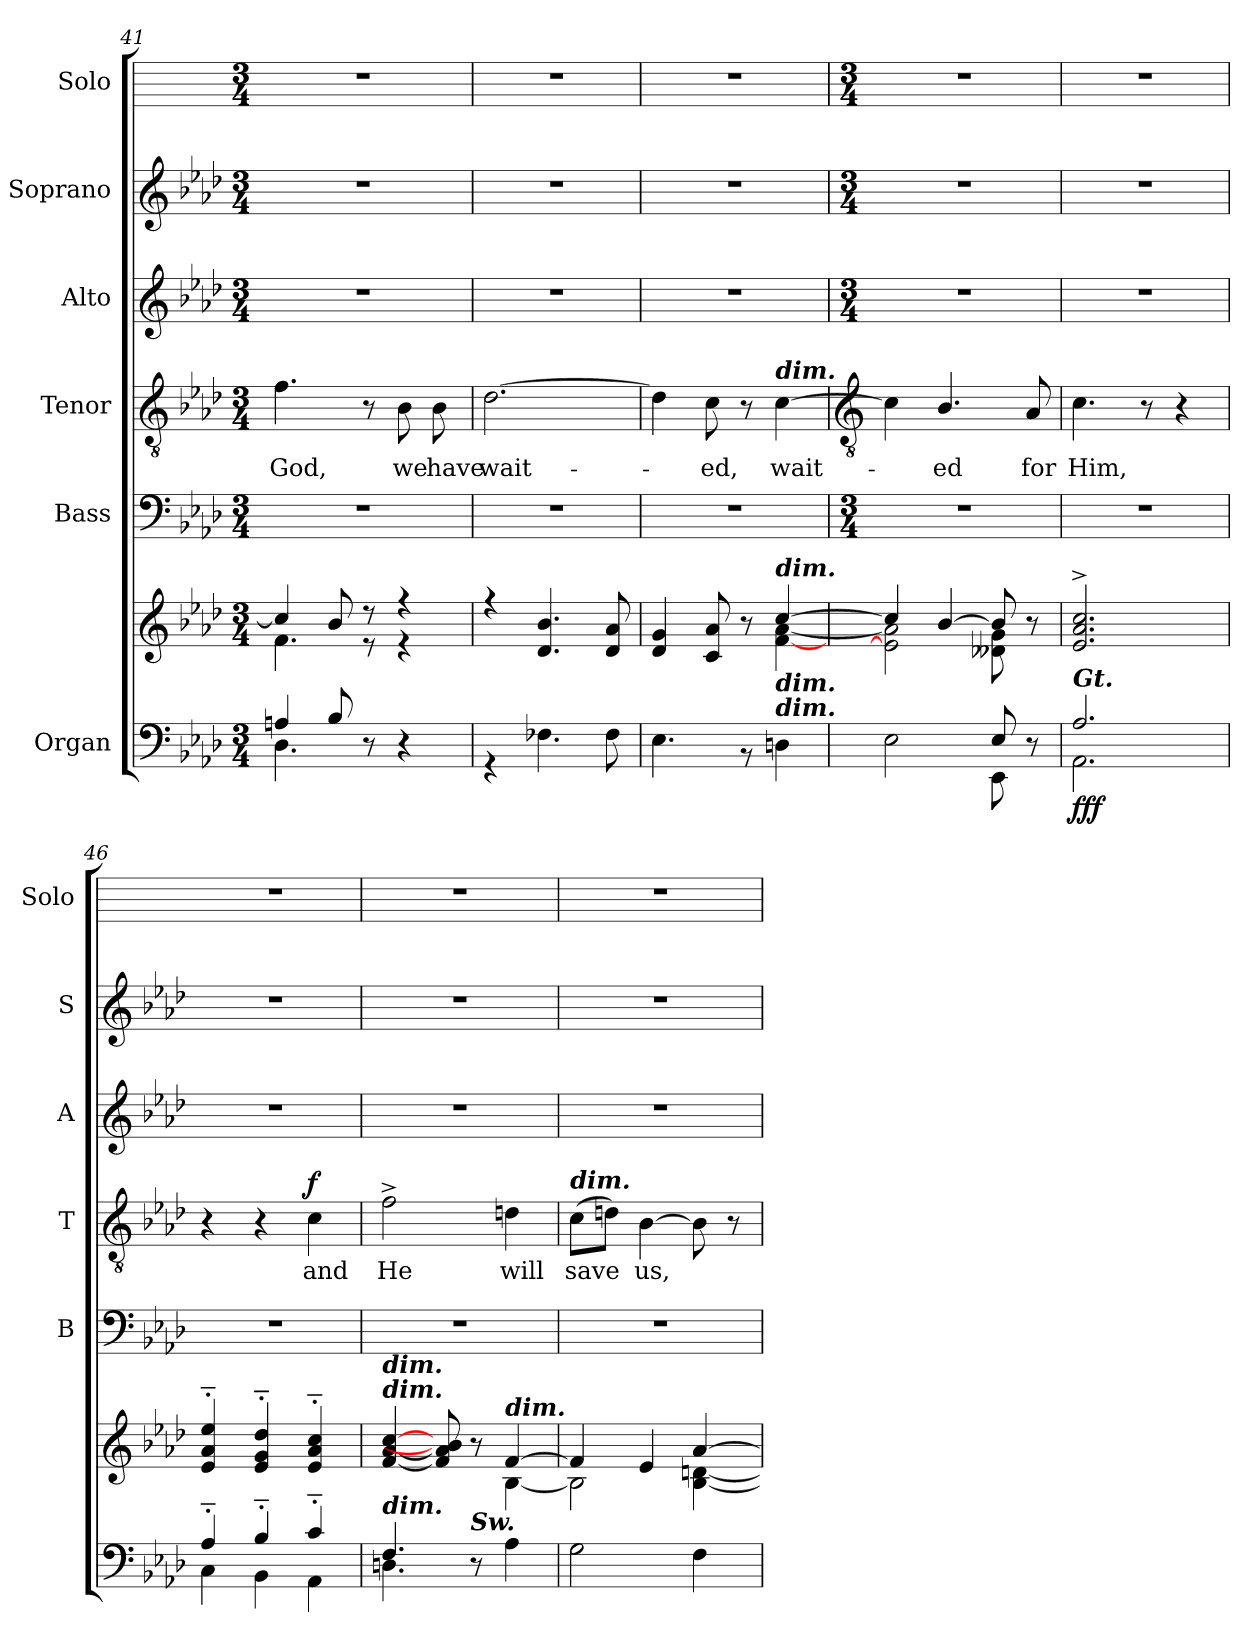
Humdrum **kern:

**kern	**kern	**dynam	**kern	**kern	**text	**dynam	**kern	**kern	**kern
*part6	*part6	*part6	*part5	*part4	*part4	*part4	*part3	*part2	*part1
*staff7	*staff6	*staff6/7	*staff5	*staff4	*staff4	*staff4	*staff3	*staff2	*staff1
*I"Organ	*	*	*I"Bass	*I"Tenor	*	*	*I"Alto	*I"Soprano	*I"Solo
*	*	*	*I'B	*I'T	*	*	*I'A	*I'S	*I'Solo
*clefF4	*clefG2	*	*clefF4	*clefGv2	*	*	*clefG2	*clefG2	*
*k[b-e-a-d-]	*k[b-e-a-d-]	*	*k[b-e-a-d-]	*k[b-e-a-d-]	*	*	*k[b-e-a-d-]	*k[b-e-a-d-]	*
*A-:	*A-:	*	*A-:	*A-:	*	*	*A-:	*A-:	*
*M3/4	*M3/4	*	*M3/4	*M3/4	*	*	*M3/4	*M3/4	*M3/4
=41	=41	=41	=41	=41	=41	=41	=41	=41	=41
*^	*^	*	*	*	*	*	*	*	*
!	!	!	!	!	!	!	!LO:LY:b	!	!	!	!
4An/	4.D-\	4cc/]	4.f\	.	2.r	4.f	God,	.	2.r	2.r	2.r
8B-/	.	8b-/	.	.	.	.	.	.	.	.	.
4.ryy	8r	8r	8r	.	.	8r	.	.	.	.	.
!	!	!	!	!	!	!	!LO:LY:b	!	!	!	!
.	4r	4r	4r	.	.	8B-	we	.	.	.	.
!	!	!	!	!	!	!	!LO:LY:b	!	!	!	!
.	.	.	.	.	.	8B-	have	.	.	.	.
=42	=42	=42	=42	=42	=42	=42	=42	=42	=42	=42	=42
!	!	!	!	!	!	!	!LO:LY:b	!	!	!	!
2.ryy	4r	4r	2.ryy	.	2.r	[2.d-	wait-	.	2.r	2.r	2.r
.	4.F-X\	4.d- 4.b-	.	.	.	.	.	.	.	.	.
.	8F-\	8d- 8a-	.	.	.	.	.	.	.	.	.
=43	=43	=43	=43	=43	=43	=43	=43	=43	=43	=43	=43
2.ryy	4.E-\	4d- 4g	2ryy	.	2.r	4d-]	.	.	2.r	2.r	2.r
!	!	!	!	!	!	!	!LO:LY:b	!	!	!	!
.	.	8c 8a-	.	.	.	8c	ed,	.	.	.	.
.	8r	8r	.	.	.	8r	.	.	.	.	.
!	!	!	!	!	!	!LO:TX:a:Bi:t=dim.	!	!	!	!	!
!	!	!LO:TX:b:Bi:t=dim.	!	!	!	!	!	!	!	!	!
!	!	!LO:TX:a:Bi:t=dim.	!	!	!	!	!	!	!	!	!
!	!LO:TX:a:Bi:t=dim.	!	!	!	!	!	!	!	!	!	!
!	!	!	!	!	!	!	!LO:LY:b	!	!	!	!
.	4Dn\	[4cc/	[4f\ [4a-\	.	.	[4c	wait-	.	.	.	.
!!LO:LB:g=z
=44	=44	=44	=44	=44	=44	=44	=44	=44	=44	=44	=44
*	*	*	*	*	*	*clefGv2	*	*	*	*	*
*	*	*	*	*	*M3/4	*	*	*	*M3/4	*M3/4	*M3/4
2ryy	2E-\	4cc/]	2e-\] 2a-\]	.	2.r	4c]	.	.	2.r	2.r	2.r
!	!	!	!	!	!	!	!LO:LY:b	!	!	!	!
.	.	[4b-/	.	.	.	4.B-/	ed	.	.	.	.
8E-/	8EE-\	8b-/]	8d--X\ 8g\	.	.	.	.	.	.	.	.
!	!	!	!	!	!	!	!LO:LY:b	!	!	!	!
8ryy	8r	8r	8ryy	.	.	8A-	for	.	.	.	.
=45	=45	=45	=45	=45	=45	=45	=45	=45	=45	=45	=45
!LO:TX:a:Bi:t=Gt.	!	!	!	!	!	!	!	!	!	!	!
!	!	!	!	!LO:DY:b=2	!	!	!LO:LY:b	!	!	!	!
!	!	!	!	!LO:DY:n=1:b=2	!	!	!	!	!	!	!
!	!	!	!	!LO:DY:n=2:b	!	!	!	!	!	!	!
2.A-/	2.AA-\	2.e-^ 2.a-^ 2.cc^	2.ryy	f f f	2.r	4.c	Him,	.	2.r	2.r	2.r
.	.	.	.	.	.	8r	.	.	.	.	.
.	.	.	.	.	.	4r	.	.	.	.	.
=46	=46	=46	=46	=46	=46	=46	=46	=46	=46	=46	=46
4A-'~/	4C\	4e-'~ 4a-'~ 4ee-'~	2.ryy	.	2.r	4r	.	.	2.r	2.r	2.r
4B-'~/	4BB-\	4e-'~ 4g'~ 4dd-'~	.	.	.	4r	.	.	.	.	.
!	!	!	!	!	!	!	!LO:LY:b	!LO:DY:b	!	!	!
4c'~/	4AA-\	4e-'~ 4a-'~ 4cc'~	.	.	.	4c	and	f	.	.	.
=47	=47	=47	=47	=47	=47	=47	=47	=47	=47	=47	=47
!	!	!LO:TX:a:Bi:t=dim.	!	!	!	!	!	!	!	!	!
!	!	!LO:TX:a:Bi:t=dim.	!	!	!	!	!	!	!	!	!
!LO:TX:a:Bi:t=dim.	!	!	!	!	!	!	!	!	!	!	!
!	!	!	!	!	!	!	!LO:LY:b	!	!	!	!
4.F/	4.Dn\	[4f [4a- [4cc	2ryy	.	2.r	2f^	He	.	2.r	2.r	2.r
.	.	8f] 8a-] 8b-]	.	.	.	.	.	.	.	.	.
!LO:TX:a:Bi:t=Sw.	!	!	!	!	!	!	!	!	!	!	!
4.ryy	8r	8r	.	.	.	.	.	.	.	.	.
!	!	!LO:TX:a:Bi:t=dim.	!	!	!	!	!	!	!	!	!
!	!	!	!	!	!	!	!LO:LY:b	!	!	!	!
.	4A-\	[4f	[4B-\	.	.	4dn	will	.	.	.	.
=48	=48	=48	=48	=48	=48	=48	=48	=48	=48	=48	=48
!	!	!	!	!	!	!LO:TX:a:Bi:t=dim.	!	!	!	!	!
!	!	!	!	!	!	!	!LO:LY:b	!	!	!	!
2ryy	2G\	4f]	2B-\]	.	2.r	(>8cL	save	.	2.r	2.r	2.r
.	.	.	.	.	.	8dnJ)	.	.	.	.	.
!	!	!	!	!	!	!	!LO:LY:b	!	!	!	!
.	.	4e-	.	.	.	[4B-	us,	.	.	.	.
8ryy	4F\	[4a-	[4B-\ [4dn\	.	.	8B-]	.	.	.	.	.
8ryy	.	.	.	.	.	8r	.	.	.	.	.
*v	*v	*	*	*	*	*	*	*	*	*	*
*	*v	*v	*	*	*	*	*	*	*	*
=	=	=	=	=	=	=	=	=	=
*-	*-	*-	*-	*-	*-	*-	*-	*-	*-
